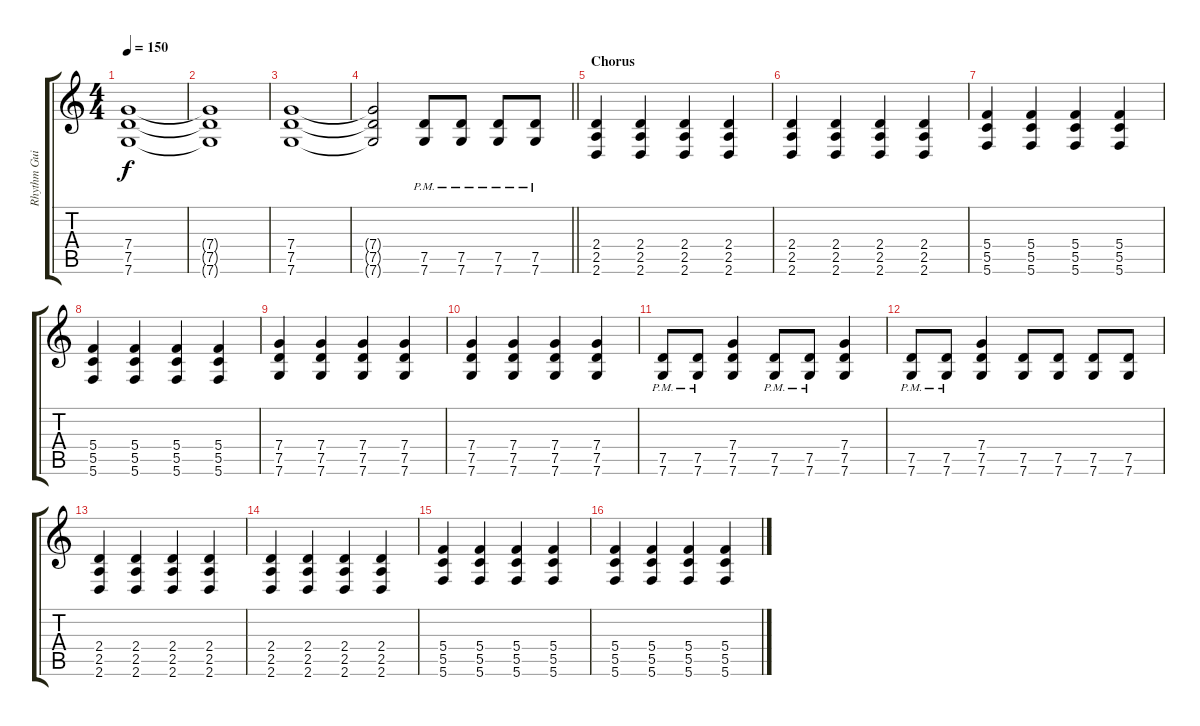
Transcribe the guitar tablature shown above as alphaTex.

\track ("Rhythm Guitar" "Rhythm Gui") {instrument distortionguitar}
\staff {score tabs}
\tuning (D4 A3 F3 C3 G2 C2) {hide}
\ts (4 4)
\tempo 150
\clef g2
\ks c
(7.4 7.5 7.6).1{dy f} |
(7.4{t} 7.5{t} 7.6{t}).1 |
(7.4 7.5 7.6).1 |
\barLineRight lightlight
(7.4{t} 7.5{t} 7.6{t}).2 (7.5{pm} 7.6{pm}).8 (7.5{pm} 7.6{pm}).8 (7.5{pm} 7.6{pm}).8 (7.5{pm} 7.6{pm}).8 |
\section ("" "Chorus")
(2.4 2.5 2.6).4 (2.4 2.5 2.6).4 (2.4 2.5 2.6).4 (2.4 2.5 2.6).4 |
(2.4 2.5 2.6).4 (2.4 2.5 2.6).4 (2.4 2.5 2.6).4 (2.4 2.5 2.6).4 |
(5.4 5.5 5.6).4 (5.4 5.5 5.6).4 (5.4 5.5 5.6).4 (5.4 5.5 5.6).4 |
(5.4 5.5 5.6).4 (5.4 5.5 5.6).4 (5.4 5.5 5.6).4 (5.4 5.5 5.6).4 |
(7.4 7.5 7.6).4 (7.4 7.5 7.6).4 (7.4 7.5 7.6).4 (7.4 7.5 7.6).4 |
(7.4 7.5 7.6).4 (7.4 7.5 7.6).4 (7.4 7.5 7.6).4 (7.4 7.5 7.6).4 |
(7.5{pm} 7.6{pm}).8 (7.5{pm} 7.6{pm}).8 (7.4 7.5 7.6).4 (7.5{pm} 7.6{pm}).8 (7.5{pm} 7.6{pm}).8 (7.4 7.5 7.6).4 |
(7.5{pm} 7.6{pm}).8 (7.5{pm} 7.6{pm}).8 (7.4 7.5 7.6).4 (7.5 7.6).8 (7.5 7.6).8 (7.5 7.6).8 (7.5 7.6).8 |
(2.4 2.5 2.6).4 (2.4 2.5 2.6).4 (2.4 2.5 2.6).4 (2.4 2.5 2.6).4 |
(2.4 2.5 2.6).4 (2.4 2.5 2.6).4 (2.4 2.5 2.6).4 (2.4 2.5 2.6).4 |
(5.4 5.5 5.6).4 (5.4 5.5 5.6).4 (5.4 5.5 5.6).4 (5.4 5.5 5.6).4 |
(5.4 5.5 5.6).4 (5.4 5.5 5.6).4 (5.4 5.5 5.6).4 (5.4 5.5 5.6).4
